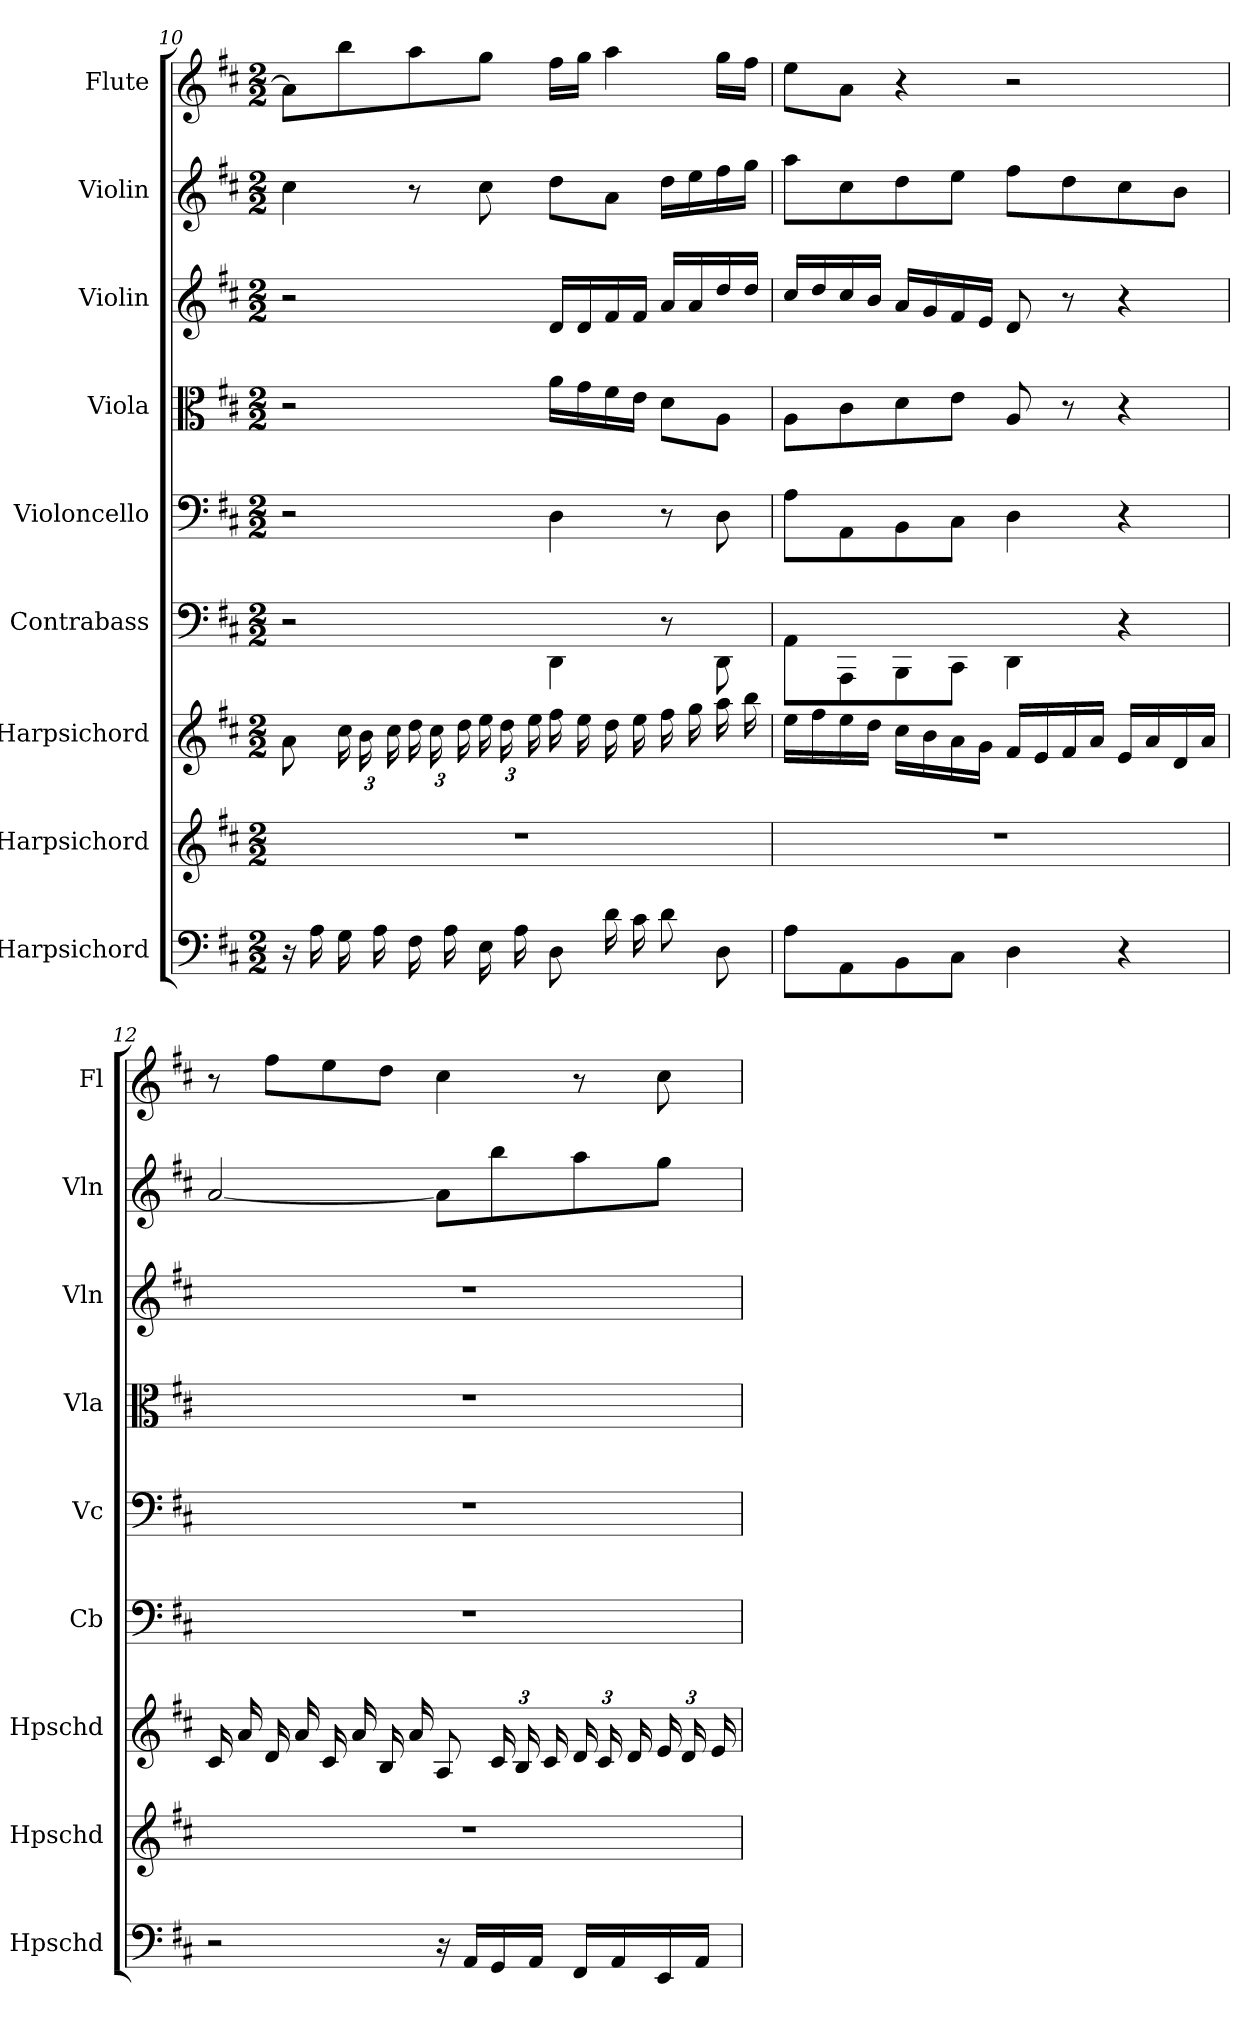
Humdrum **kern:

**kern	**kern	**kern	**kern	**kern	**kern	**kern	**kern	**kern
*part9	*part8	*part7	*part6	*part5	*part4	*part3	*part2	*part1
*staff9	*staff8	*staff7	*staff6	*staff5	*staff4	*staff3	*staff2	*staff1
*I"Harpsichord	*I"Harpsichord	*I"Harpsichord	*I"Contrabass	*I"Violoncello	*I"Viola	*I"Violin	*I"Violin	*I"Flute
*I'Hpschd	*I'Hpschd	*I'Hpschd	*I'Cb	*I'Vc	*I'Vla	*I'Vln	*I'Vln	*I'Fl
*clefF4	*clefG2	*clefG2	*clefF4	*clefF4	*clefC3	*clefG2	*clefG2	*clefG2
*	*	*	*ITrd7c12	*	*	*	*	*
*k[f#c#]	*k[f#c#]	*k[f#c#]	*k[f#c#]	*k[f#c#]	*k[f#c#]	*k[f#c#]	*k[f#c#]	*k[f#c#]
*D:	*D:	*D:	*D:	*D:	*D:	*D:	*D:	*D:
*M2/2	*M2/2	*M2/2	*M2/2	*M2/2	*M2/2	*M2/2	*M2/2	*M2/2
=10	=10	=10	=10	=10	=10	=10	=10	=10
16r	1r	8a\	2r	2r	2r	2r	4cc#\	8a\L]
16A\	.	.	.	.	.	.	.	.
*	*	*Xbrackettup	*	*	*	*	*	*
16G\	.	24cc#\	.	.	.	.	.	8bb\
.	.	24b\	.	.	.	.	.	.
16A\	.	.	.	.	.	.	.	.
.	.	24cc#\	.	.	.	.	.	.
16F#\	.	24dd\	.	.	.	.	8r	8aa\
.	.	24cc#\	.	.	.	.	.	.
16A\	.	.	.	.	.	.	.	.
.	.	24dd\	.	.	.	.	.	.
16E\	.	24ee\	.	.	.	.	8cc#\	8gg\J
.	.	24dd\	.	.	.	.	.	.
16A\	.	.	.	.	.	.	.	.
.	.	24ee\	.	.	.	.	.	.
8D\	.	16ff#\	4DDD\	4D\	16a\LL	16d/LL	8dd\L	16ff#\LL
.	.	16ee\	.	.	16g\	16d/	.	16gg\JJ
16d\	.	16dd\	.	.	16f#\	16f#/	8a\J	4aa\
16c#\	.	16ee\	.	.	16e\JJ	16f#/JJ	.	.
8d\	.	16ff#\	8r	8r	8d\L	16a/LL	16dd\LL	.
.	.	16gg\	.	.	.	16a/	16ee\	.
8D\	.	16aa\	8DDD\	8D\	8A\J	16dd/	16ff#\	16gg\LL
.	.	16bb\	.	.	.	16dd/JJ	16gg\JJ	16ff#\JJ
=11	=11	=11	=11	=11	=11	=11	=11	=11
8A\L	1r	16ee\LL	8AAA\L	8A\L	8A\L	16cc#/LL	8aa\L	8ee\L
.	.	16ff#\	.	.	.	16dd/	.	.
8AA\	.	16ee\	8AAAA\	8AA\	8c#\	16cc#/	8cc#\	8a\J
.	.	16dd\JJ	.	.	.	16b/JJ	.	.
8BB\	.	16cc#\LL	8BBBB\	8BB\	8d\	16a/LL	8dd\	4r
.	.	16b\	.	.	.	16g/	.	.
8C#\J	.	16a\	8CCC#\J	8C#\J	8e\J	16f#/	8ee\J	.
.	.	16g\JJ	.	.	.	16e/JJ	.	.
4D\	.	16f#/LL	4DDD\	4D\	8A/	8d/	8ff#\L	2r
.	.	16e/	.	.	.	.	.	.
.	.	16f#/	.	.	8r	8r	8dd\	.
.	.	16a/JJ	.	.	.	.	.	.
4r	.	16e/LL	4r	4r	4r	4r	8cc#\	.
.	.	16a/	.	.	.	.	.	.
.	.	16d/	.	.	.	.	8b\J	.
.	.	16a/JJ	.	.	.	.	.	.
=12	=12	=12	=12	=12	=12	=12	=12	=12
2r	1r	16c#/	1r	1r	1r	1r	[2a/	8r
.	.	16a/	.	.	.	.	.	.
.	.	16d/	.	.	.	.	.	8ff#\L
.	.	16a/	.	.	.	.	.	.
.	.	16c#/	.	.	.	.	.	8ee\
.	.	16a/	.	.	.	.	.	.
.	.	16B/	.	.	.	.	.	8dd\J
.	.	16a/	.	.	.	.	.	.
16r	.	8A/	.	.	.	.	8a\L]	4cc#\
16AA/LL	.	.	.	.	.	.	.	.
16GG/	.	24c#/	.	.	.	.	8bb\	.
.	.	24B/	.	.	.	.	.	.
16AA/JJ	.	.	.	.	.	.	.	.
.	.	24c#/	.	.	.	.	.	.
16FF#/LL	.	24d/	.	.	.	.	8aa\	8r
.	.	24c#/	.	.	.	.	.	.
16AA/	.	.	.	.	.	.	.	.
.	.	24d/	.	.	.	.	.	.
16EE/	.	24e/	.	.	.	.	8gg\J	8cc#\
.	.	24d/	.	.	.	.	.	.
16AA/JJ	.	.	.	.	.	.	.	.
.	.	24e/	.	.	.	.	.	.
=	=	=	=	=	=	=	=	=
*-	*-	*-	*-	*-	*-	*-	*-	*-
